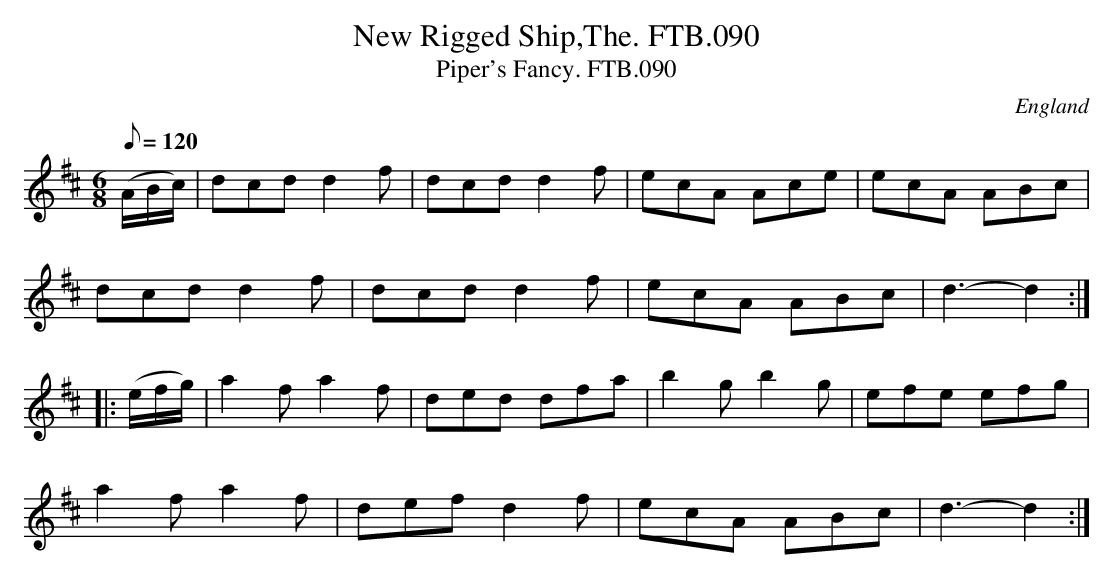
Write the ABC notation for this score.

X:1
T:New Rigged Ship,The. FTB.090
T:Piper's Fancy. FTB.090
M:6/8
L:1/8
Q:120
O:England
K:D major
(A/B/c/)|dcd d2f|dcd d2f|ecA Ace|ecA ABc|
dcd d2f|dcd d2f|ecA ABc|d3-d2:|
|:(e/f/g/)|a2f a2f|ded dfa|b2g b2g|efe efg|
a2f a2f|def d2f|ecA ABc|d3-d2:|
